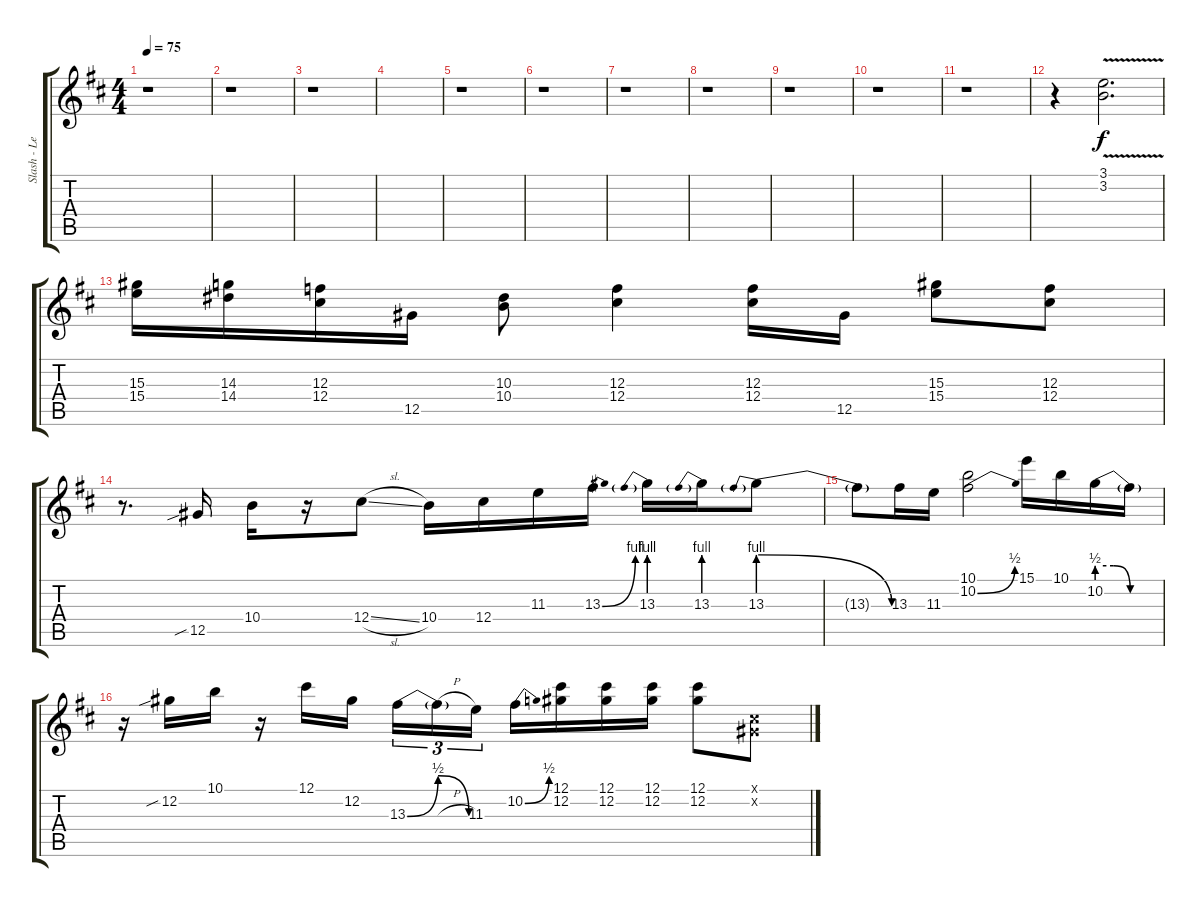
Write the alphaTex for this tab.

\track ("Slash - Lead Guitar" "Slash - Le") {instrument distortionguitar}
\staff {score tabs}
\tuning (Db4 Ab3 F3 Db3 Ab2 Db2) {hide}
\ts (4 4)
\tempo 75
\clef g2
\ks d
r.1{dy f} |
r.1 |
r.1 |
|
r.1 |
r.1 |
r.1 |
r.1 |
r.1 |
r.1 |
r.1 |
r.4 (3.1{v} 3.2{v}).2{d} |
(15.3 15.4).16 (14.3 14.4).16 (12.3 12.4).16 12.5.16 (10.3 10.4).8 (12.3 12.4).4 (12.3 12.4).16 12.5.16 (15.3 15.4).8 (12.3 12.4).8 |
r.8{d} 12.5{sib}.16 10.4.16 r.16 12.4{sl}.8 10.4.16 12.4.16 11.3.16 13.3{be (bend 0 0 60 4)}.16 13.3{be (prebend 0 4 60 4)}.16 13.3{be (prebend 0 4 60 4)}.16 13.3{be (prebendrelease 0 4 60 0)}.8 |
13.3{t}.8 13.3.16 11.3.16 (10.1 10.2{be (bend 0 0 60 2)}).2 15.1.16 10.1.16 10.2{be (custom 0 2 15 2 30 0 60 0)}.16 10.2{t}.16 |
r.16 12.2{sib}.16 10.1.16 r.16 12.1.16 12.2.16{beam splitsecondary} 13.3{be (bendrelease 0 0 30 2 30 2 60 0)}.16{tu (3 2)} 13.3{h t}.16{tu (3 2)} 11.3.16{tu (3 2)} 10.2{be (bend 0 0 60 2)}.16 (12.1 12.2).16 (12.1 12.2).16 (12.1 12.2).16 (12.1 12.2).8 (0.1{x} 0.2{x}).8
